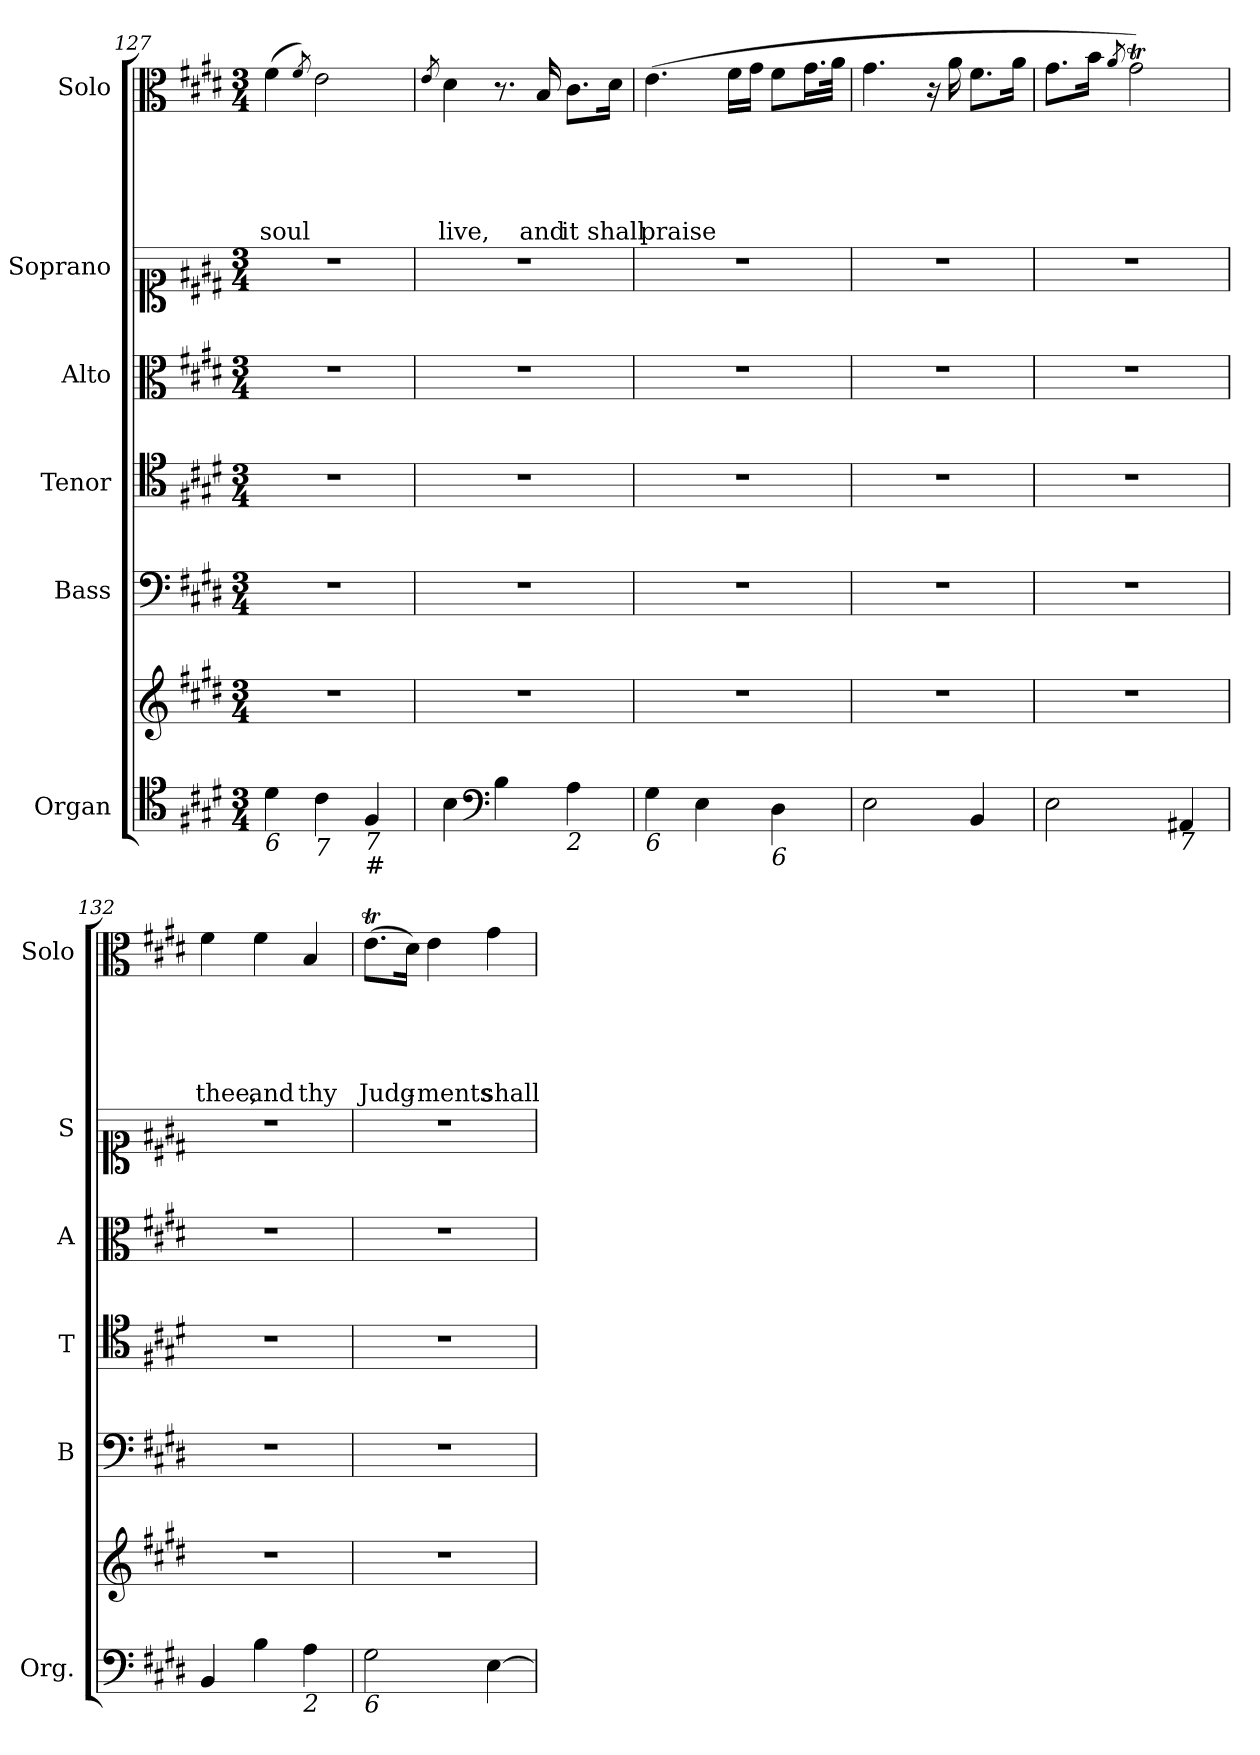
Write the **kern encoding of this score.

**kern	**kern	**kern	**kern	**kern	**kern	**kern	**text	**text	**text	**text	**text
*part6	*part6	*part5	*part4	*part3	*part2	*part1	*part1	*part1	*part1	*part1	*part1
*staff7	*staff6	*staff5	*staff4	*staff3	*staff2	*staff1	*staff1	*staff1	*staff1	*staff1	*staff1
*I"Organ	*	*I"Bass	*I"Tenor	*I"Alto	*I"Soprano	*I"Solo	*	*	*	*	*
*I'Org.	*	*I'B	*I'T	*I'A	*I'S	*I'Solo	*	*	*	*	*
!!LO:LB:g=z
*clefC4	*clefG2	*clefF4	*clefC4	*clefC3	*clefC1	*clefC3	*	*	*	*	*
*k[f#c#g#d#]	*k[f#c#g#d#]	*k[f#c#g#d#]	*k[f#c#g#d#]	*k[f#c#g#d#]	*k[f#c#g#d#]	*k[f#c#g#d#]	*	*	*	*	*
*E:	*E:	*E:	*E:	*E:	*E:	*E:	*	*	*	*	*
*M3/4	*M3/4	*M3/4	*M3/4	*M3/4	*M3/4	*M3/4	*	*	*	*	*
=127	=127	=127	=127	=127	=127	=127	=127	=127	=127	=127	=127
!LO:TX:b:i:t=6	!	!	!	!	!	!	!	!	!	!	!
!	!	!	!	!	!	!	!	!	!	!	!LO:LY:b
4d#\	2.r	2.r	2.r	2.r	2.r	(>4f#\	.	.	.	.	soul
.	.	.	.	.	.	8qf#/)	.	.	.	.	.
!LO:TX:b:i:t=7	!	!	!	!	!	!	!	!	!	!	!
4c#\	.	.	.	.	.	2e\	.	.	.	.	.
!LO:TX:b:i:t=7	!	!	!	!	!	!	!	!	!	!	!
!LO:TX:b:i:t=#	!	!	!	!	!	!	!	!	!	!	!
4F#/	.	.	.	.	.	.	.	.	.	.	.
=128	=128	=128	=128	=128	=128	=128	=128	=128	=128	=128	=128
.	.	.	.	.	.	8qe/	.	.	.	.	.
!	!	!	!	!	!	!	!	!	!	!	!LO:LY:b
4B\	2.r	2.r	2.r	2.r	2.r	4d#\	.	.	.	.	live,
*clefF4	*	*	*	*	*	*	*	*	*	*	*
4B\	.	.	.	.	.	8.r	.	.	.	.	.
!	!	!	!	!	!	!	!	!	!	!	!LO:LY:b
.	.	.	.	.	.	16B/	.	.	.	.	and
!LO:TX:b:i:t=2	!	!	!	!	!	!	!	!	!	!	!
!	!	!	!	!	!	!	!	!	!	!	!LO:LY:b
4A\	.	.	.	.	.	8.c#\L	.	.	.	.	it
!	!	!	!	!	!	!	!	!	!	!	!LO:LY:b
.	.	.	.	.	.	16d#\Jk	.	.	.	.	shall
=129	=129	=129	=129	=129	=129	=129	=129	=129	=129	=129	=129
!LO:TX:b:i:t=6	!	!	!	!	!	!	!	!	!	!	!
!	!	!	!	!	!	!	!	!	!	!	!LO:LY:b
4G#\	2.r	2.r	2.r	2.r	2.r	(>4.e\	.	.	.	.	praise
4E\	.	.	.	.	.	.	.	.	.	.	.
.	.	.	.	.	.	16f#\LL	.	.	.	.	.
.	.	.	.	.	.	16g#\JJ	.	.	.	.	.
!LO:TX:b:i:t=6	!	!	!	!	!	!	!	!	!	!	!
4D#\	.	.	.	.	.	8f#\L	.	.	.	.	.
.	.	.	.	.	.	16.g#\L	.	.	.	.	.
.	.	.	.	.	.	32a\JJk	.	.	.	.	.
=130	=130	=130	=130	=130	=130	=130	=130	=130	=130	=130	=130
2E\	2.r	2.r	2.r	2.r	2.r	4.g#\	.	.	.	.	.
.	.	.	.	.	.	16r	.	.	.	.	.
.	.	.	.	.	.	16a\	.	.	.	.	.
4BB/	.	.	.	.	.	8.f#\L	.	.	.	.	.
.	.	.	.	.	.	16a\Jk	.	.	.	.	.
=131	=131	=131	=131	=131	=131	=131	=131	=131	=131	=131	=131
2E\	2.r	2.r	2.r	2.r	2.r	8.g#\L	.	.	.	.	.
.	.	.	.	.	.	16b\Jk	.	.	.	.	.
.	.	.	.	.	.	8qa/	.	.	.	.	.
.	.	.	.	.	.	2g#t\)	.	.	.	.	.
!LO:TX:b:i:t=7	!	!	!	!	!	!	!	!	!	!	!
4AA#X/	.	.	.	.	.	.	.	.	.	.	.
!!LO:PB:g=z
=132	=132	=132	=132	=132	=132	=132	=132	=132	=132	=132	=132
!	!	!	!	!	!	!	!	!	!	!	!LO:LY:b
4BB/	2.r	2.r	2.r	2.r	2.r	4f#\	.	.	.	.	thee,
!	!	!	!	!	!	!	!	!	!	!	!LO:LY:b
4B\	.	.	.	.	.	4f#\	.	.	.	.	and
!LO:TX:b:i:t=2	!	!	!	!	!	!	!	!	!	!	!
!	!	!	!	!	!	!	!	!	!	!	!LO:LY:b
4A\	.	.	.	.	.	4B/	.	.	.	.	thy
=133	=133	=133	=133	=133	=133	=133	=133	=133	=133	=133	=133
!LO:TX:b:i:t=6	!	!	!	!	!	!	!	!	!	!	!
!	!	!	!	!	!	!	!	!	!	!	!LO:LY:b
2G#\	2.r	2.r	2.r	2.r	2.r	(>8.eT\L	.	.	.	.	Judg-
.	.	.	.	.	.	16d#\Jk)	.	.	.	.	.
!	!	!	!	!	!	!	!	!	!	!	!LO:LY:b
.	.	.	.	.	.	4e\	.	.	.	.	-ments
!	!	!	!	!	!	!	!	!	!	!	!LO:LY:b
[4E\	.	.	.	.	.	4g#\	.	.	.	.	shall
=	=	=	=	=	=	=	=	=	=	=	=
*-	*-	*-	*-	*-	*-	*-	*-	*-	*-	*-	*-
